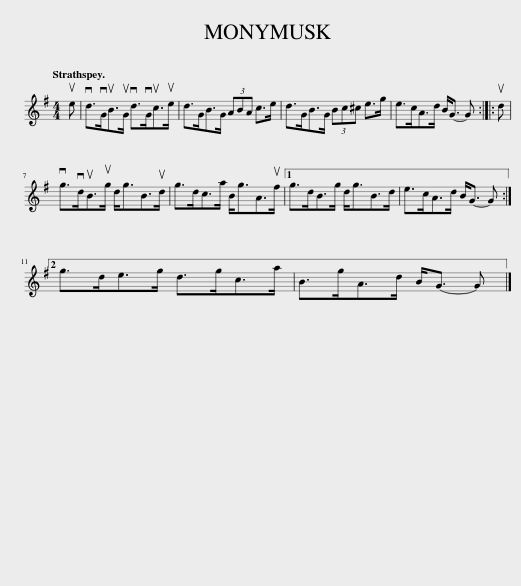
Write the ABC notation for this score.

X:1
L:1/8
Q:1/4=120
M:4/4
I:linebreak $
K:G
V:1 treble
V:1
 ue | vd>vGuB>uG vd>vGuc>ue | d>GB>G (3ABA c>e | d>GB>G (3Bc^c e>g | e>cA>d B<G- G :: %5
 ud |$ vg>vduB>ug d<gB>ud | g>dc>a B<gA>uf |1 g>dB>g d<gB>d | e>cA>d B<G- G :|2$ %10
 g>de>g d>gc>a | B>gA>d B<G- G |] %12
